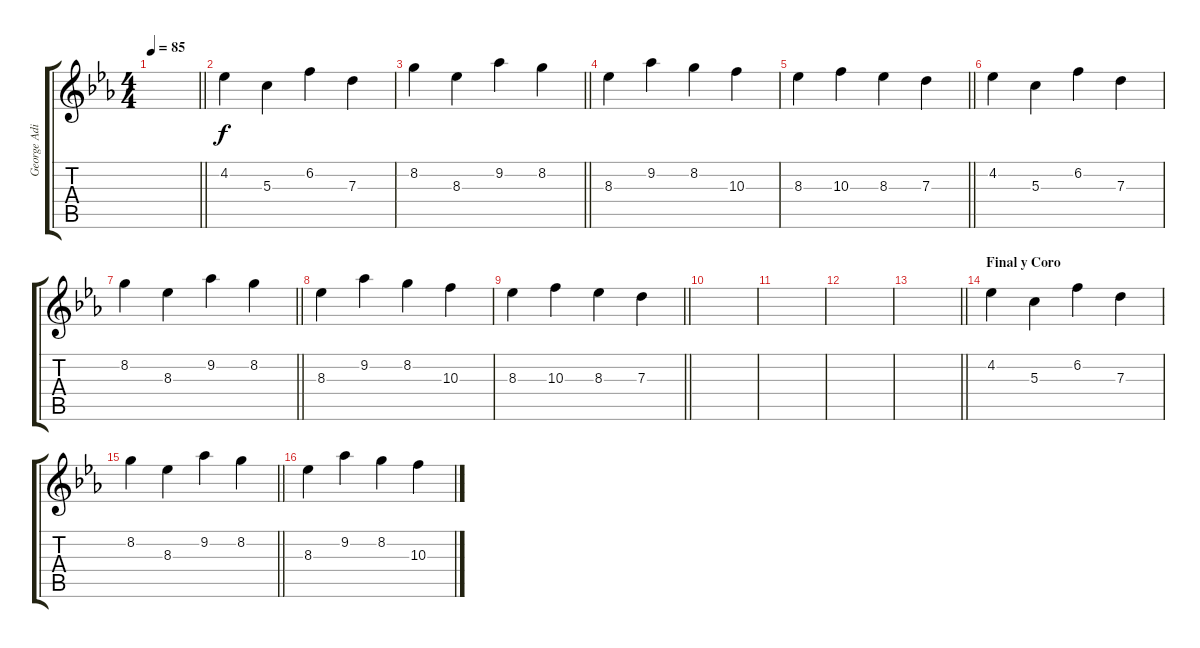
\track ("George Aditional" "George Adi") {instrument acousticguitarnylon}
\staff {score tabs}
\tuning (E4 B3 G3 D3 A2 E2) {hide}
\ts (4 4)
\tempo 85
\clef g2
\barLineRight lightlight
\ks cminor
|
4.2.4 5.3.4 6.2.4 7.3.4 |
\barLineRight lightlight
8.2.4 8.3.4 9.2.4 8.2.4 |
8.3.4 9.2.4 8.2.4 10.3.4 |
\barLineRight lightlight
8.3.4 10.3.4 8.3.4 7.3.4 |
4.2.4 5.3.4 6.2.4 7.3.4 |
\barLineRight lightlight
8.2.4 8.3.4 9.2.4 8.2.4 |
8.3.4 9.2.4 8.2.4 10.3.4 |
\barLineRight lightlight
8.3.4 10.3.4 8.3.4 7.3.4 |
|
|
|
\barLineRight lightlight
|
\section ("" "Final y Coro")
4.2.4 5.3.4 6.2.4 7.3.4 |
\barLineRight lightlight
8.2.4 8.3.4 9.2.4 8.2.4 |
8.3.4 9.2.4 8.2.4 10.3.4
